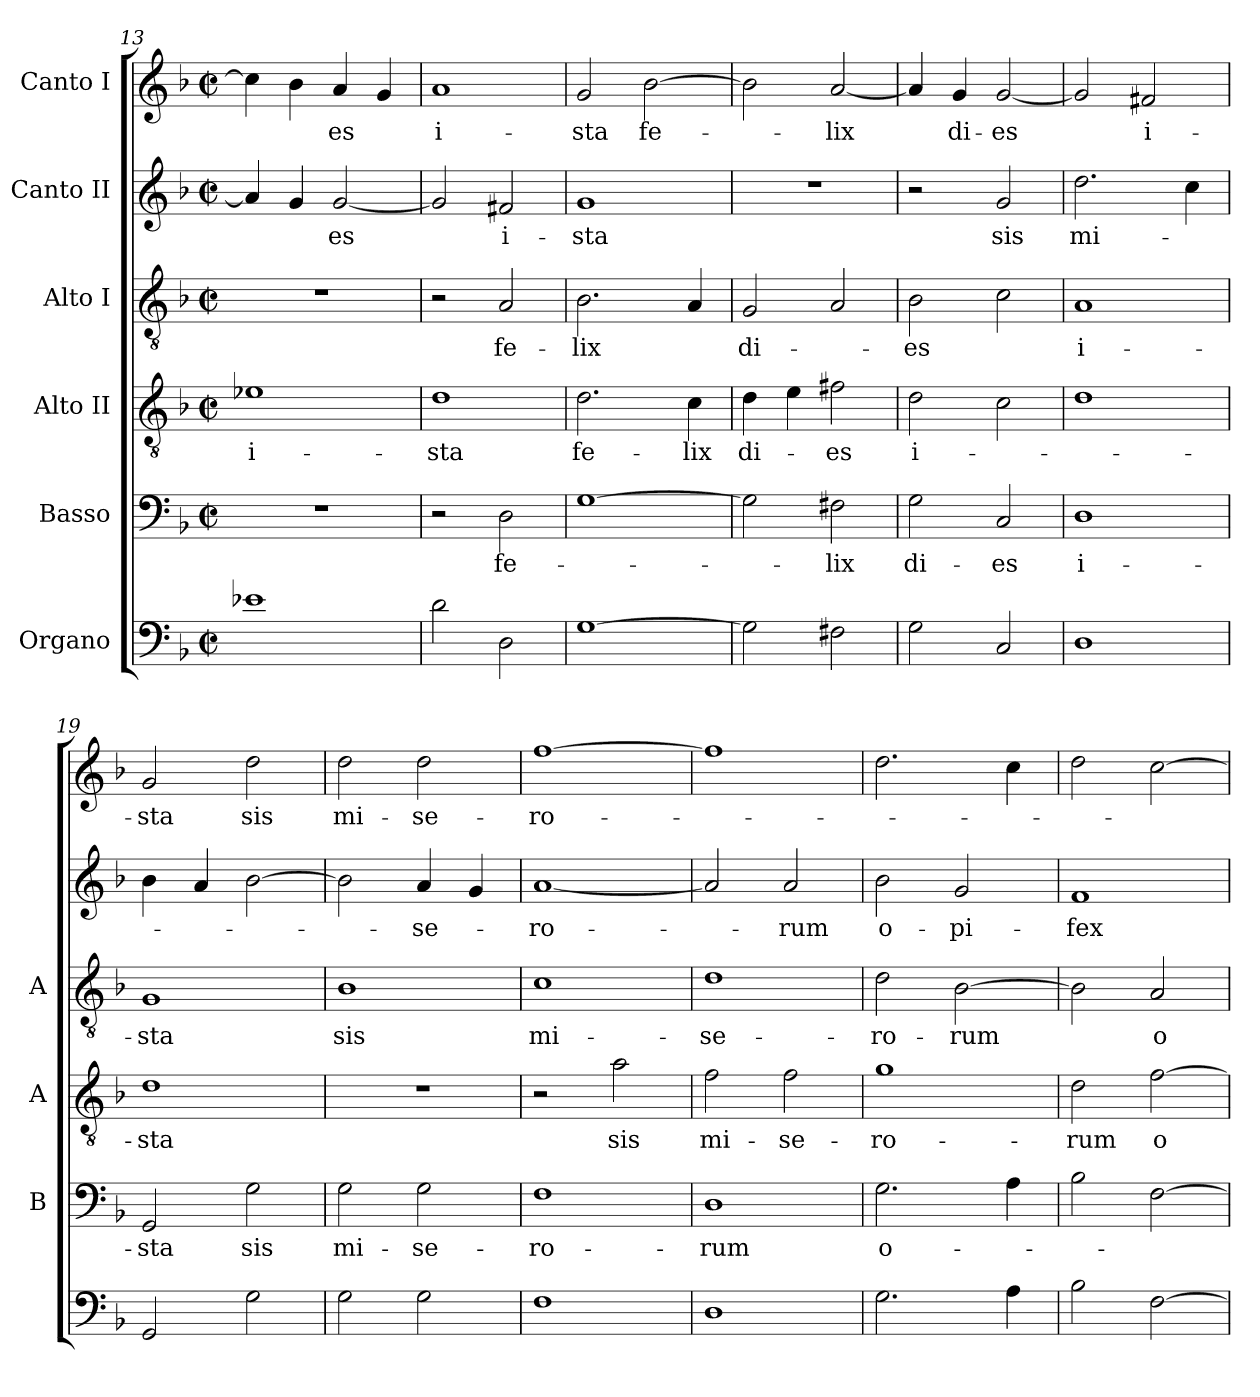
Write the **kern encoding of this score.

**kern	**kern	**text	**kern	**text	**kern	**text	**kern	**text	**kern	**text
*part6	*part5	*part5	*part4	*part4	*part3	*part3	*part2	*part2	*part1	*part1
*staff6	*staff5	*staff5	*staff4	*staff4	*staff3	*staff3	*staff2	*staff2	*staff1	*staff1
*I"Organo	*I"Basso	*	*I"Alto II	*	*I"Alto I	*	*I"Canto II	*	*I"Canto I	*
*	*I'B	*	*I'A	*	*I'A	*	*	*	*	*
*clefF4	*clefF4	*	*clefGv2	*	*clefGv2	*	*clefG2	*	*clefG2	*
*k[b-]	*k[b-]	*	*k[b-]	*	*k[b-]	*	*k[b-]	*	*k[b-]	*
*M2/2	*M2/2	*	*M2/2	*	*M2/2	*	*M2/2	*	*M2/2	*
*met(c|)	*met(c|)	*	*met(c|)	*	*met(c|)	*	*met(c|)	*	*met(c|)	*
=13	=13	=13	=13	=13	=13	=13	=13	=13	=13	=13
1e-X	1r	.	1e-X	i-	1r	.	4a]	.	4cc]	.
.	.	.	.	.	.	.	4g	.	4b-	.
.	.	.	.	.	.	.	[2g	-es	4a	-es
.	.	.	.	.	.	.	.	.	4g	.
=14	=14	=14	=14	=14	=14	=14	=14	=14	=14	=14
2d	2r	.	1d	-sta	2r	.	2g]	.	1a	i-
2D	2D	fe-	.	.	2A	fe-	2f#X	i-	.	.
=15	=15	=15	=15	=15	=15	=15	=15	=15	=15	=15
[1G	[1G	.	2.d	fe-	2.B-	-lix	1g	-sta	2g	-sta
.	.	.	.	.	.	.	.	.	[2b-	fe-
.	.	.	4c	-lix	4A	.	.	.	.	.
=16	=16	=16	=16	=16	=16	=16	=16	=16	=16	=16
2G]	2G]	.	4d	di-	2G	di-	1r	.	2b-]	.
.	.	.	4e	.	.	.	.	.	.	.
2F#X	2F#X	-lix	2f#X	-es	2A	.	.	.	[2a	-lix
=17	=17	=17	=17	=17	=17	=17	=17	=17	=17	=17
2G	2G	di-	2d	i-	2B-	-es	2r	.	4a]	.
.	.	.	.	.	.	.	.	.	4g	di-
2C	2C	-es	2c	.	2c	.	2g	sis	[2g	-es
=18	=18	=18	=18	=18	=18	=18	=18	=18	=18	=18
1D	1D	i-	1d	.	1A	i-	2.dd	mi-	2g]	.
.	.	.	.	.	.	.	.	.	2f#X	i-
.	.	.	.	.	.	.	4cc	.	.	.
=19	=19	=19	=19	=19	=19	=19	=19	=19	=19	=19
2GG	2GG	-sta	1d	-sta	1G	-sta	4b-	.	2g	-sta
.	.	.	.	.	.	.	4a	.	.	.
2G	2G	sis	.	.	.	.	[2b-	.	2dd	sis
=20	=20	=20	=20	=20	=20	=20	=20	=20	=20	=20
2G	2G	mi-	1r	.	1B-	sis	2b-]	.	2dd	mi-
2G	2G	-se-	.	.	.	.	4a	-se-	2dd	-se-
.	.	.	.	.	.	.	4g	.	.	.
=21	=21	=21	=21	=21	=21	=21	=21	=21	=21	=21
1F	1F	-ro-	2r	.	1c	mi-	[1a	-ro-	[1ff	-ro-
.	.	.	2a	sis	.	.	.	.	.	.
=22	=22	=22	=22	=22	=22	=22	=22	=22	=22	=22
1D	1D	-rum	2f	mi-	1d	-se-	2a]	.	1ff]	.
.	.	.	2f	-se-	.	.	2a	-rum	.	.
=23	=23	=23	=23	=23	=23	=23	=23	=23	=23	=23
2.G	2.G	o-	1g	-ro-	2d	-ro-	2b-	o-	2.dd	.
.	.	.	.	.	[2B-	-rum	2g	-pi-	.	.
4A	4A	.	.	.	.	.	.	.	4cc	.
=24	=24	=24	=24	=24	=24	=24	=24	=24	=24	=24
2B-	2B-	.	2d	-rum	2B-]	.	1f	-fex	2dd	.
[2F	[2F	.	[2f	o-	2A	o-	.	.	[2cc	.
=	=	=	=	=	=	=	=	=	=	=
*-	*-	*-	*-	*-	*-	*-	*-	*-	*-	*-
